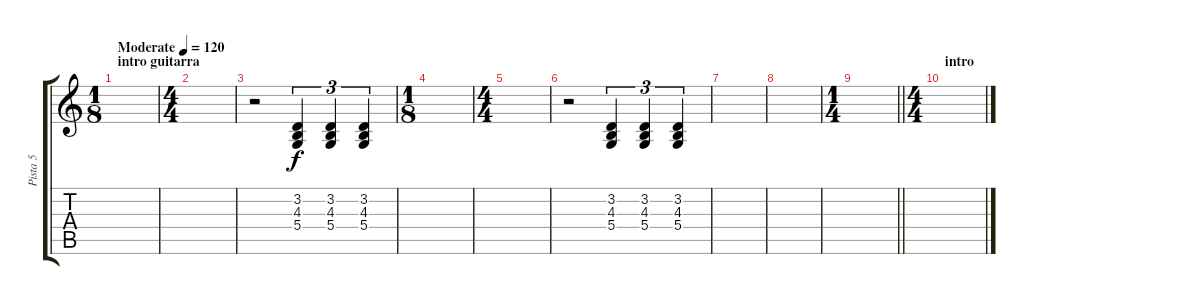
\track ("Pista 5" "Pista 5") {instrument accordion}
\staff {score tabs}
\tuning (E4 B3 G3 D3 A2 E2) {hide}
\ts (1 8)
\section ("" "intro guitarra")
\tempo (120 "Moderate")
\clef g2
\ks c
|
\ts (4 4)
|
r.2 (3.2 4.3 5.4).4{tu (3 2)} (3.2 4.3 5.4).4{tu (3 2)} (3.2 4.3 5.4).4{tu (3 2)} |
\ts (1 8)
|
\ts (4 4)
|
r.2 (3.2 4.3 5.4).4{tu (3 2)} (3.2 4.3 5.4).4{tu (3 2)} (3.2 4.3 5.4).4{tu (3 2)} |
|
|
\ts (1 4)
\barLineRight lightlight
|
\ts (4 4)
\section ("" "intro")
